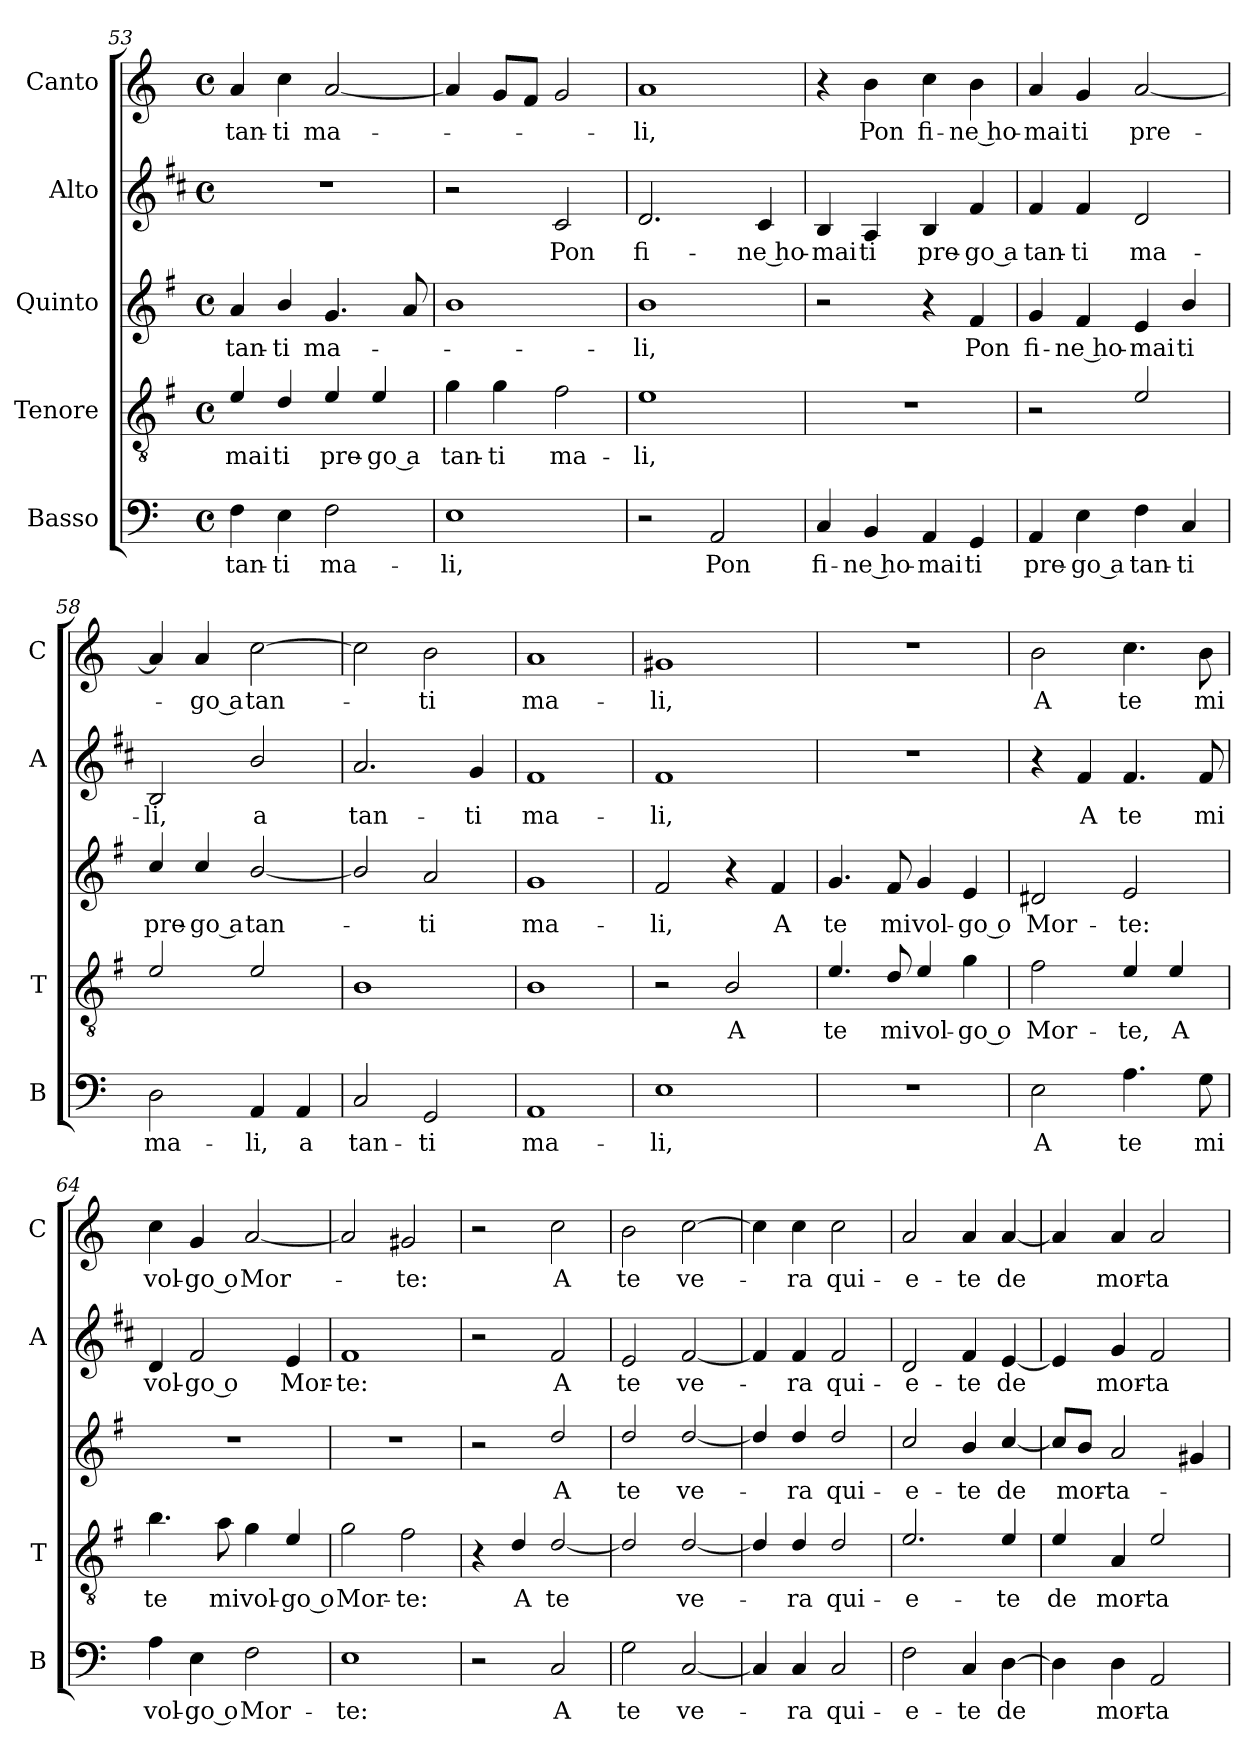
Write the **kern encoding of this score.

**kern	**text	**kern	**text	**kern	**text	**kern	**text	**kern	**text
*part5	*part5	*part4	*part4	*part3	*part3	*part2	*part2	*part1	*part1
*staff5	*staff5	*staff4	*staff4	*staff3	*staff3	*staff2	*staff2	*staff1	*staff1
*I"Basso	*	*I"Tenore	*	*I"Quinto	*	*I"Alto	*	*I"Canto	*
*I'B	*	*I'T	*	*	*	*I'A	*	*I'C	*
*clefF4	*	*clefGv2	*	*clefG2	*	*clefG2	*	*clefG2	*
*	*	*ITrd4c7	*	*ITrd4c7	*	*ITrd1c2	*	*	*
*k[]	*	*k[]	*	*k[]	*	*k[]	*	*k[]	*
*C:	*	*C:	*	*C:	*	*C:	*	*C:	*
*M4/4	*	*M4/4	*	*M4/4	*	*M4/4	*	*M4/4	*
*met(c)	*	*met(c)	*	*met(c)	*	*met(c)	*	*met(c)	*
=53	=53	=53	=53	=53	=53	=53	=53	=53	=53
!	!LO:LY:b	!	!LO:LY:b	!	!LO:LY:b	!	!	!	!LO:LY:b
4F\	tan-	4A/	-mai	4d/	tan-	1r	.	4a/	tan-
!	!LO:LY:b	!	!LO:LY:b	!	!LO:LY:b	!	!	!	!LO:LY:b
4E\	-ti	4G/	ti	4e/	-ti	.	.	4cc\	-ti
!	!LO:LY:b	!	!LO:LY:b	!	!LO:LY:b	!	!	!	!LO:LY:b
2F\	ma-	4A/	pre-	4.c/	ma-	.	.	[2a/	ma-
!	!	!	!LO:LY:b	!	!	!	!	!	!
.	.	4A/	-go a	.	.	.	.	.	.
.	.	.	.	8d/	.	.	.	.	.
=54	=54	=54	=54	=54	=54	=54	=54	=54	=54
!	!LO:LY:b	!	!LO:LY:b	!	!	!	!	!	!
1E	-li,	4c\	tan-	1e	.	2r	.	4a/]	.
!	!	!	!LO:LY:b	!	!	!	!	!	!
.	.	4c\	-ti	.	.	.	.	8g/L	.
.	.	.	.	.	.	.	.	8f/J	.
!	!	!	!LO:LY:b	!	!	!	!LO:LY:b	!	!
.	.	2B\	ma-	.	.	2B/	Pon	2g/	.
=55	=55	=55	=55	=55	=55	=55	=55	=55	=55
!	!	!	!LO:LY:b	!	!LO:LY:b	!	!LO:LY:b	!	!LO:LY:b
2r	.	1A	-li,	1e	-li,	2.c/	fi-	1a	-li,
!	!LO:LY:b	!	!	!	!	!	!	!	!
2AA/	Pon	.	.	.	.	.	.	.	.
!	!	!	!	!	!	!	!LO:LY:b	!	!
.	.	.	.	.	.	4B/	-ne ho-	.	.
!!LO:PB:g=z
=56	=56	=56	=56	=56	=56	=56	=56	=56	=56
!	!LO:LY:b	!	!	!	!	!	!LO:LY:b	!	!
4C/	fi-	1r	.	2r	.	4A/	-mai	4r	.
!	!LO:LY:b	!	!	!	!	!	!LO:LY:b	!	!LO:LY:b
4BB/	-ne ho-	.	.	.	.	4G/	ti	4b\	Pon
!	!LO:LY:b	!	!	!	!	!	!LO:LY:b	!	!LO:LY:b
4AA/	-mai	.	.	4r	.	4A/	pre-	4cc\	fi-
!	!LO:LY:b	!	!	!	!LO:LY:b	!	!LO:LY:b	!	!LO:LY:b
4GG/	ti	.	.	4B/	Pon	4e/	-go a	4b\	-ne ho-
=57	=57	=57	=57	=57	=57	=57	=57	=57	=57
!	!LO:LY:b	!	!	!	!LO:LY:b	!	!LO:LY:b	!	!LO:LY:b
4AA/	pre-	2r	.	4c/	fi-	4e/	tan-	4a/	-mai
!	!LO:LY:b	!	!	!	!LO:LY:b	!	!LO:LY:b	!	!LO:LY:b
4E\	-go a	.	.	4B/	-ne ho-	4e/	-ti	4g/	ti
!	!LO:LY:b	!	!	!	!LO:LY:b	!	!LO:LY:b	!	!LO:LY:b
4F\	tan-	2A/	.	4A/	-mai	2c/	ma-	[2a/	pre-
!	!LO:LY:b	!	!	!	!LO:LY:b	!	!	!	!
4C/	-ti	.	.	4e/	ti	.	.	.	.
=58	=58	=58	=58	=58	=58	=58	=58	=58	=58
!	!LO:LY:b	!	!	!	!LO:LY:b	!	!LO:LY:b	!	!
2D\	ma-	2A/	.	4f/	pre-	2A/	-li,	4a/]	.
!	!	!	!	!	!LO:LY:b	!	!	!	!LO:LY:b
.	.	.	.	4f/	-go a	.	.	4a/	-go a
!	!LO:LY:b	!	!	!	!LO:LY:b	!	!LO:LY:b	!	!LO:LY:b
4AA/	-li,	2A/	.	[2e/	tan-	2a/	a	[2cc\	tan-
!	!LO:LY:b	!	!	!	!	!	!	!	!
4AA/	a	.	.	.	.	.	.	.	.
=59	=59	=59	=59	=59	=59	=59	=59	=59	=59
!	!LO:LY:b	!	!	!	!	!	!LO:LY:b	!	!
2C/	tan-	1E	.	2e/]	.	2.g/	tan-	2cc\]	.
!	!LO:LY:b	!	!	!	!LO:LY:b	!	!	!	!LO:LY:b
2GG/	-ti	.	.	2d/	-ti	.	.	2b\	-ti
!	!	!	!	!	!	!	!LO:LY:b	!	!
.	.	.	.	.	.	4f/	-ti	.	.
=60	=60	=60	=60	=60	=60	=60	=60	=60	=60
!	!LO:LY:b	!	!	!	!LO:LY:b	!	!LO:LY:b	!	!LO:LY:b
1AA	ma-	1E	.	1c	ma-	1e	ma-	1a	ma-
=61	=61	=61	=61	=61	=61	=61	=61	=61	=61
!	!LO:LY:b	!	!	!	!LO:LY:b	!	!LO:LY:b	!	!LO:LY:b
1E	-li,	2r	.	2B/	-li,	1e	-li,	1g#X	-li,
!	!	!	!LO:LY:b	!	!	!	!	!	!
.	.	2E/	A	4r	.	.	.	.	.
!	!	!	!	!	!LO:LY:b	!	!	!	!
.	.	.	.	4B/	A	.	.	.	.
=62	=62	=62	=62	=62	=62	=62	=62	=62	=62
!	!	!	!LO:LY:b	!	!LO:LY:b	!	!	!	!
1r	.	4.A/	te	4.c/	te	1r	.	1r	.
!	!	!	!LO:LY:b	!	!LO:LY:b	!	!	!	!
.	.	8G/	mi	8B/	mi	.	.	.	.
!	!	!	!LO:LY:b	!	!LO:LY:b	!	!	!	!
.	.	4A/	vol-	4c/	vol-	.	.	.	.
!	!	!	!LO:LY:b	!	!LO:LY:b	!	!	!	!
.	.	4c\	-go o	4A/	-go o	.	.	.	.
!!LO:LB:g=z
=63	=63	=63	=63	=63	=63	=63	=63	=63	=63
!	!LO:LY:b	!	!LO:LY:b	!	!LO:LY:b	!	!	!	!LO:LY:b
2E\	A	2B\	Mor-	2G#X/	Mor-	4r	.	2b\	A
!	!	!	!	!	!	!	!LO:LY:b	!	!
.	.	.	.	.	.	4e/	A	.	.
!	!LO:LY:b	!	!LO:LY:b	!	!LO:LY:b	!	!LO:LY:b	!	!LO:LY:b
4.A\	te	4A/	-te,	2A/	-te:	4.e/	te	4.cc\	te
!	!	!	!LO:LY:b	!	!	!	!	!	!
.	.	4A/	A	.	.	.	.	.	.
!	!LO:LY:b	!	!	!	!	!	!LO:LY:b	!	!LO:LY:b
8G\	mi	.	.	.	.	8e/	mi	8b\	mi
=64	=64	=64	=64	=64	=64	=64	=64	=64	=64
!	!LO:LY:b	!	!LO:LY:b	!	!	!	!LO:LY:b	!	!LO:LY:b
4A\	vol-	4.e\	te	1r	.	4c/	vol-	4cc\	vol-
!	!LO:LY:b	!	!	!	!	!	!LO:LY:b	!	!LO:LY:b
4E\	-go o	.	.	.	.	2e/	-go o	4g/	-go o
!	!	!	!LO:LY:b	!	!	!	!	!	!
.	.	8d\	mi	.	.	.	.	.	.
!	!LO:LY:b	!	!LO:LY:b	!	!	!	!	!	!LO:LY:b
2F\	Mor-	4c\	vol-	.	.	.	.	[2a/	Mor-
!	!	!	!LO:LY:b	!	!	!	!LO:LY:b	!	!
.	.	4A/	-go o	.	.	4d/	Mor-	.	.
=65	=65	=65	=65	=65	=65	=65	=65	=65	=65
!	!LO:LY:b	!	!LO:LY:b	!	!	!	!LO:LY:b	!	!
1E	-te:	2c\	Mor-	1r	.	1e	-te:	2a/]	.
!	!	!	!LO:LY:b	!	!	!	!	!	!LO:LY:b
.	.	2B\	-te:	.	.	.	.	2g#X/	-te:
=66	=66	=66	=66	=66	=66	=66	=66	=66	=66
2r	.	4r	.	2r	.	2r	.	2r	.
!	!	!	!LO:LY:b	!	!	!	!	!	!
.	.	4G/	A	.	.	.	.	.	.
!	!LO:LY:b	!	!LO:LY:b	!	!LO:LY:b	!	!LO:LY:b	!	!LO:LY:b
2C/	A	[2G/	te	2g/	A	2e/	A	2cc\	A
=67	=67	=67	=67	=67	=67	=67	=67	=67	=67
!	!LO:LY:b	!	!	!	!LO:LY:b	!	!LO:LY:b	!	!LO:LY:b
2G\	te	2G/]	.	2g/	te	2d/	te	2b\	te
!	!LO:LY:b	!	!LO:LY:b	!	!LO:LY:b	!	!LO:LY:b	!	!LO:LY:b
[2C/	ve-	[2G/	ve-	[2g/	ve-	[2e/	ve-	[2cc\	ve-
=68	=68	=68	=68	=68	=68	=68	=68	=68	=68
4C/]	.	4G/]	.	4g/]	.	4e/]	.	4cc\]	.
!	!LO:LY:b	!	!LO:LY:b	!	!LO:LY:b	!	!LO:LY:b	!	!LO:LY:b
4C/	-ra	4G/	-ra	4g/	-ra	4e/	-ra	4cc\	-ra
!	!LO:LY:b	!	!LO:LY:b	!	!LO:LY:b	!	!LO:LY:b	!	!LO:LY:b
2C/	qui-	2G/	qui-	2g/	qui-	2e/	qui-	2cc\	qui-
=69	=69	=69	=69	=69	=69	=69	=69	=69	=69
!	!LO:LY:b	!	!LO:LY:b	!	!LO:LY:b	!	!LO:LY:b	!	!LO:LY:b
2F\	-e-	2.A/	-e-	2f/	-e-	2c/	-e-	2a/	-e-
!	!LO:LY:b	!	!	!	!LO:LY:b	!	!LO:LY:b	!	!LO:LY:b
4C/	-te	.	.	4e/	-te	4e/	-te	4a/	-te
!	!LO:LY:b	!	!LO:LY:b	!	!LO:LY:b	!	!LO:LY:b	!	!LO:LY:b
[4D\	de	4A/	-te	[4f/	de	[4d/	de	[4a/	de
!!LO:LB:g=z
=70	=70	=70	=70	=70	=70	=70	=70	=70	=70
!	!	!	!LO:LY:b	!	!	!	!	!	!
4D\]	.	4A/	de	8f/L]	.	4d/]	.	4a/]	.
!	!	!	!	!	!LO:LY:b	!	!	!	!
.	.	.	.	8e/J	mor-	.	.	.	.
!	!LO:LY:b	!	!LO:LY:b	!	!LO:LY:b	!	!LO:LY:b	!	!LO:LY:b
4D\	mor-	4D/	mor-	2d/	-ta-	4f/	mor-	4a/	mor-
!	!LO:LY:b	!	!LO:LY:b	!	!	!	!LO:LY:b	!	!LO:LY:b
2AA/	-ta-	2A/	-ta-	.	.	2e/	-ta-	2a/	-ta-
.	.	.	.	4c#X/	.	.	.	.	.
=	=	=	=	=	=	=	=	=	=
*-	*-	*-	*-	*-	*-	*-	*-	*-	*-
